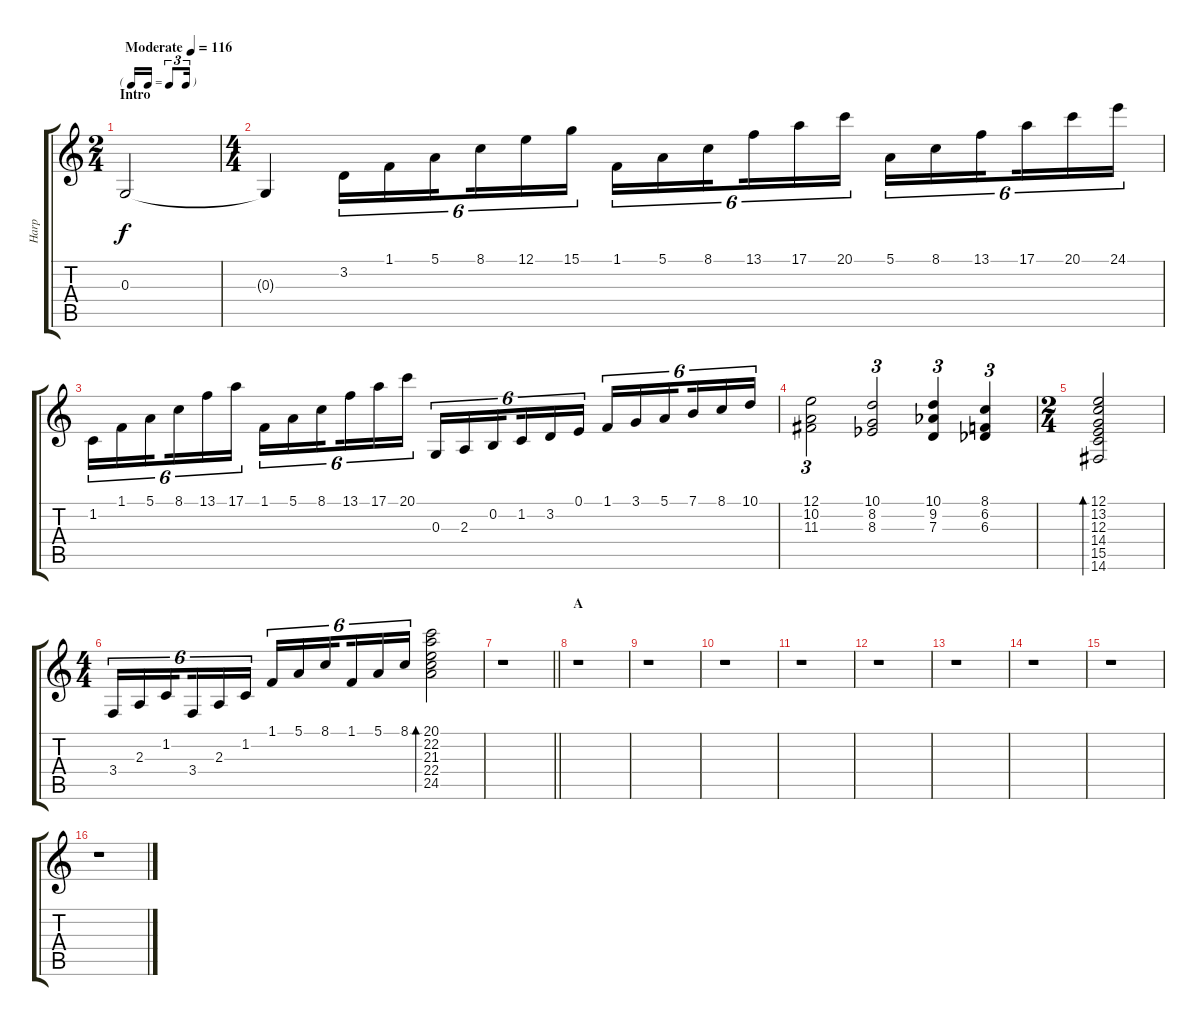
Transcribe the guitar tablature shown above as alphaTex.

\track ("Harp" "Harp") {instrument orchestralharp}
\staff {score tabs}
\tuning (E4 B3 G3 D3 A2 E2) {hide}
\ts (2 4)
\tf triplet16th
\section ("" "Intro")
\tempo (116 "Moderate")
\clef g2
\ks c
0.3.2{dy f instrument orchestralharp} |
\ts (4 4)
0.3{t}.4 3.2.16{tu (6 4)} 1.1.16{tu (6 4)} 5.1.16{tu (6 4) beam splitsecondary} 8.1.16{tu (6 4)} 12.1.16{tu (6 4)} 15.1.16{tu (6 4)} 1.1.16{tu (6 4)} 5.1.16{tu (6 4)} 8.1.16{tu (6 4) beam splitsecondary} 13.1.16{tu (6 4)} 17.1.16{tu (6 4)} 20.1.16{tu (6 4)} 5.1.16{tu (6 4)} 8.1.16{tu (6 4)} 13.1.16{tu (6 4) beam splitsecondary} 17.1.16{tu (6 4)} 20.1.16{tu (6 4)} 24.1.16{tu (6 4)} |
1.2.16{tu (6 4)} 1.1.16{tu (6 4)} 5.1.16{tu (6 4) beam splitsecondary} 8.1.16{tu (6 4)} 13.1.16{tu (6 4)} 17.1.16{tu (6 4)} 1.1.16{tu (6 4)} 5.1.16{tu (6 4)} 8.1.16{tu (6 4) beam splitsecondary} 13.1.16{tu (6 4)} 17.1.16{tu (6 4)} 20.1.16{tu (6 4)} 0.3.16{tu (6 4)} 2.3.16{tu (6 4)} 0.2.16{tu (6 4) beam splitsecondary} 1.2.16{tu (6 4)} 3.2.16{tu (6 4)} 0.1.16{tu (6 4)} 1.1.16{tu (6 4)} 3.1.16{tu (6 4)} 5.1.16{tu (6 4) beam splitsecondary} 7.1.16{tu (6 4)} 8.1.16{tu (6 4)} 10.1.16{tu (6 4)} |
(12.1 10.2 11.3).2{tu (3 2)} (10.1 8.2 8.3{acc b}).2{tu (3 2)} (10.1 9.2{acc b} 7.3).4{tu (3 2)} (8.1 6.2 6.3{acc b}).4{tu (3 2)} |
\ts (2 4)
(12.1 13.2 12.3 14.4 15.5 14.6).2{bd 240} |
\ts (4 4)
3.4.16{tu (6 4)} 2.3.16{tu (6 4)} 1.2.16{tu (6 4) beam splitsecondary} 3.4.16{tu (6 4)} 2.3.16{tu (6 4)} 1.2.16{tu (6 4)} 1.1.16{tu (6 4)} 5.1.16{tu (6 4)} 8.1.16{tu (6 4) beam splitsecondary} 1.1.16{tu (6 4)} 5.1.16{tu (6 4)} 8.1.16{tu (6 4)} (20.1 22.2 21.3 22.4 24.5).2{bd 240} |
\barLineRight lightlight
r.1 |
\section ("" "A")
r.1 |
r.1 |
r.1 |
r.1 |
r.1 |
r.1 |
r.1 |
r.1 |
r.1
